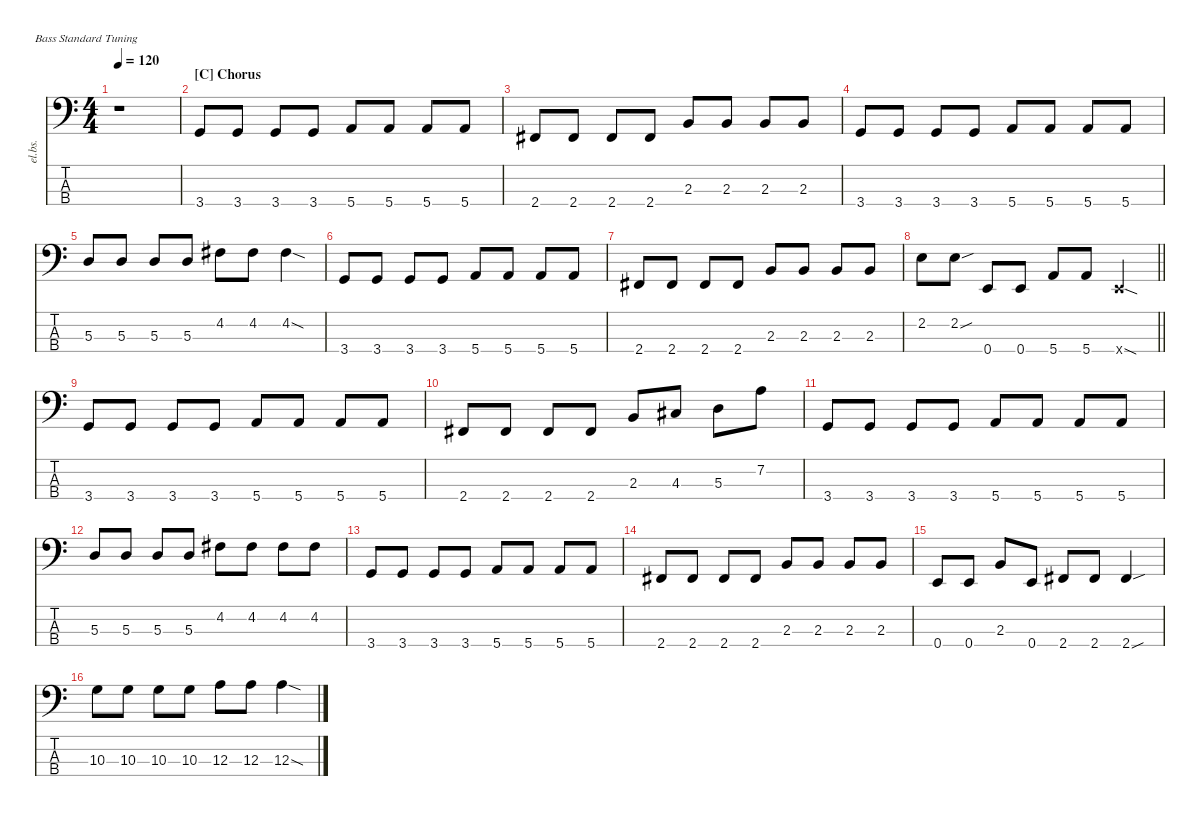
\defaultSystemsLayout 4
\hideDynamics
\bracketExtendMode nobrackets
\track ("Electric Bass" "el.bs.") {mute instrument electricbassfinger}
\staff {score tabs}
\tuning (G2 D2 A1 E1)
\ts (4 4)
\tempo 120
\clef f4
\ks c
r.1{dy mf beam Down} |
\section ("C" "Chorus")
3.4.8{beam Up} 3.4.8{beam Up} 3.4.8{beam Up} 3.4.8{beam Up} 5.4.8{beam Up} 5.4.8{beam Up} 5.4.8{beam Up} 5.4.8{beam Up} |
2.4{acc #}.8{beam Up} 2.4{acc #}.8{beam Up} 2.4{acc #}.8{beam Up} 2.4{acc #}.8{beam Up} 2.3.8{beam Up} 2.3.8{beam Up} 2.3.8{beam Up} 2.3.8{beam Up} |
3.4.8{beam Up} 3.4.8{beam Up} 3.4.8{beam Up} 3.4.8{beam Up} 5.4.8{beam Up} 5.4.8{beam Up} 5.4.8{beam Up} 5.4.8{beam Up} |
5.3.8{beam Up} 5.3.8{beam Up} 5.3.8{beam Up} 5.3.8{beam Up} 4.2{acc #}.8{beam Down} 4.2{acc #}.8{beam Down} 4.2{sod acc #}.4{beam Down} |
3.4.8{beam Up} 3.4.8{beam Up} 3.4.8{beam Up} 3.4.8{beam Up} 5.4.8{beam Up} 5.4.8{beam Up} 5.4.8{beam Up} 5.4.8{beam Up} |
2.4{acc #}.8{beam Up} 2.4{acc #}.8{beam Up} 2.4{acc #}.8{beam Up} 2.4{acc #}.8{beam Up} 2.3.8{beam Up} 2.3.8{beam Up} 2.3.8{beam Up} 2.3.8{beam Up} |
\barLineRight lightlight
2.2.8{beam Down} 2.2{sou}.8{beam Down} 0.4.8{beam Up} 0.4.8{beam Up} 5.4.8{beam Up} 5.4.8{beam Up} 0.4{sod x}.4{beam Up} |
3.4.8{beam Up} 3.4.8{beam Up} 3.4.8{beam Up} 3.4.8{beam Up} 5.4.8{beam Up} 5.4.8{beam Up} 5.4.8{beam Up} 5.4.8{beam Up} |
2.4{acc #}.8{beam Up} 2.4{acc #}.8{beam Up} 2.4{acc #}.8{beam Up} 2.4{acc #}.8{beam Up} 2.3.8{beam Up} 4.3{acc #}.8{beam Up} 5.3.8{beam Down} 7.2.8{beam Down} |
3.4.8{beam Up} 3.4.8{beam Up} 3.4.8{beam Up} 3.4.8{beam Up} 5.4.8{beam Up} 5.4.8{beam Up} 5.4.8{beam Up} 5.4.8{beam Up} |
5.3.8{beam Up} 5.3.8{beam Up} 5.3.8{beam Up} 5.3.8{beam Up} 4.2{acc #}.8{beam Down} 4.2{acc #}.8{beam Down} 4.2{acc #}.8{beam Down} 4.2{acc #}.8{beam Down} |
3.4.8{beam Up} 3.4.8{beam Up} 3.4.8{beam Up} 3.4.8{beam Up} 5.4.8{beam Up} 5.4.8{beam Up} 5.4.8{beam Up} 5.4.8{beam Up} |
2.4{acc #}.8{beam Up} 2.4{acc #}.8{beam Up} 2.4{acc #}.8{beam Up} 2.4{acc #}.8{beam Up} 2.3.8{beam Up} 2.3.8{beam Up} 2.3.8{beam Up} 2.3.8{beam Up} |
0.4.8{beam Up} 0.4.8{beam Up} 2.3.8{beam Up} 0.4.8{beam Up} 2.4{acc #}.8{beam Up} 2.4{acc #}.8{beam Up} 2.4{sou acc #}.4{beam Up} |
10.3.8{beam Down} 10.3.8{beam Down} 10.3.8{beam Down} 10.3.8{beam Down} 12.3.8{beam Down} 12.3.8{beam Down} 12.3{sod}.4{beam Down}
